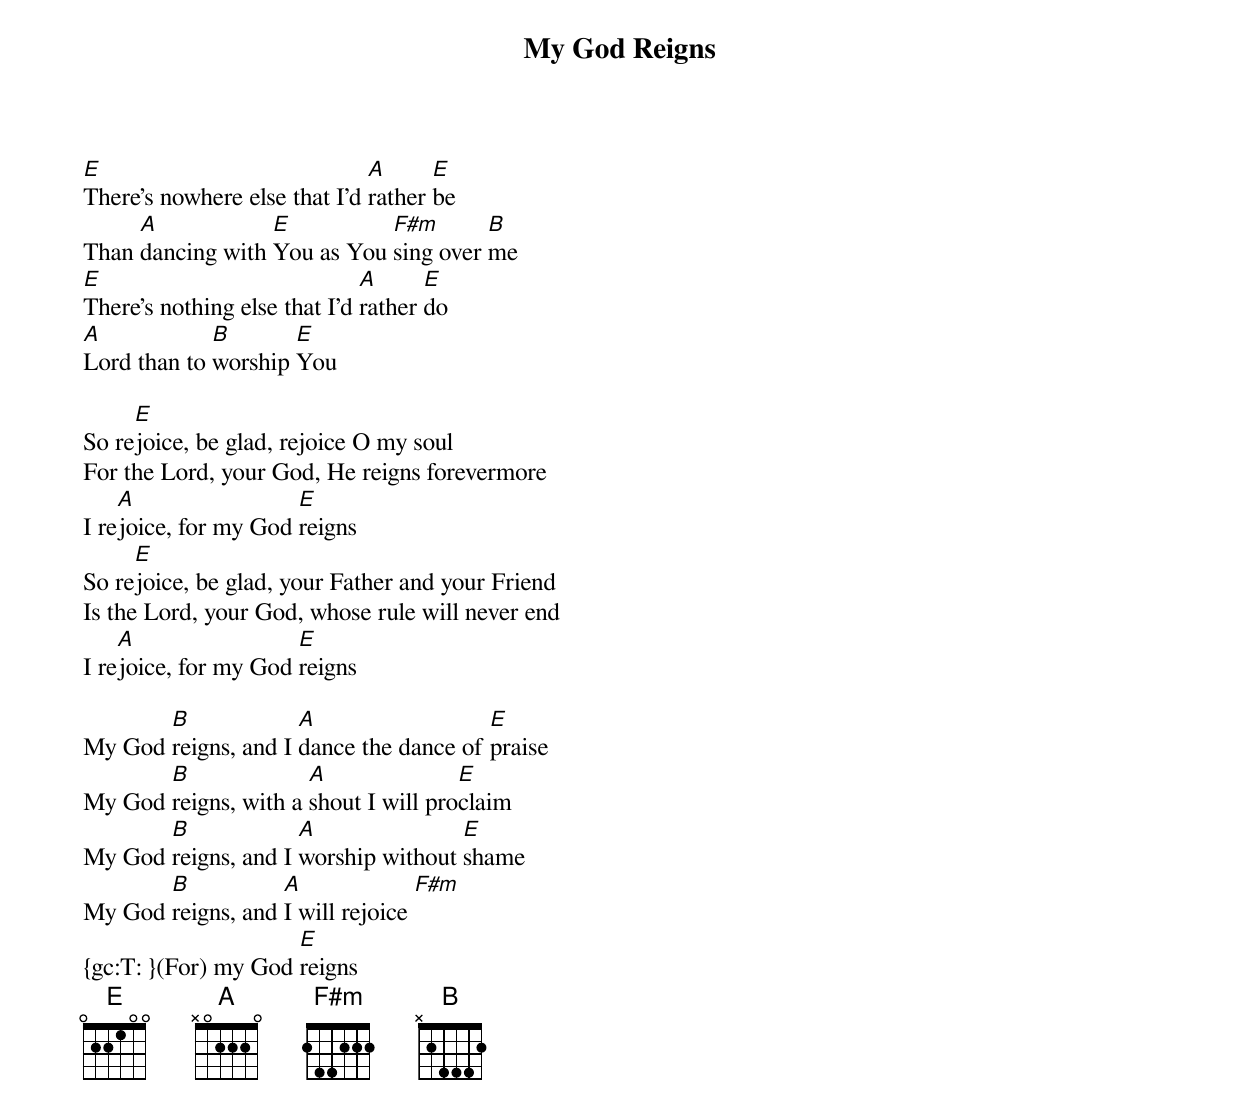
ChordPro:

{title: My God Reigns}
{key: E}
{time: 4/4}
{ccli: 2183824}
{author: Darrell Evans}
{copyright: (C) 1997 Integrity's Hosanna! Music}

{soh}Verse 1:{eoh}
[E]There's nowhere else that I'd [A]rather [E]be
Than [A]dancing with [E]You as You [F#m]sing over [B]me
[E]There's nothing else that I'd [A]rather [E]do
[A]Lord than to [B]worship [E]You

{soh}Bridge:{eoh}
So re[E]joice, be glad, rejoice O my soul
For the Lord, your God, He reigns forevermore
I re[A]joice, for my God [E]reigns
So re[E]joice, be glad, your Father and your Friend
Is the Lord, your God, whose rule will never end
I re[A]joice, for my God [E]reigns

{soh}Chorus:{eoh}
My God [B]reigns, and I [A]dance the dance of [E]praise
My God [B]reigns, with a [A]shout I will pro[E]claim
My God [B]reigns, and I [A]worship without [E]shame
My God [B]reigns, and [A]I will rejoice [F#m]
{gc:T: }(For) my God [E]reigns
